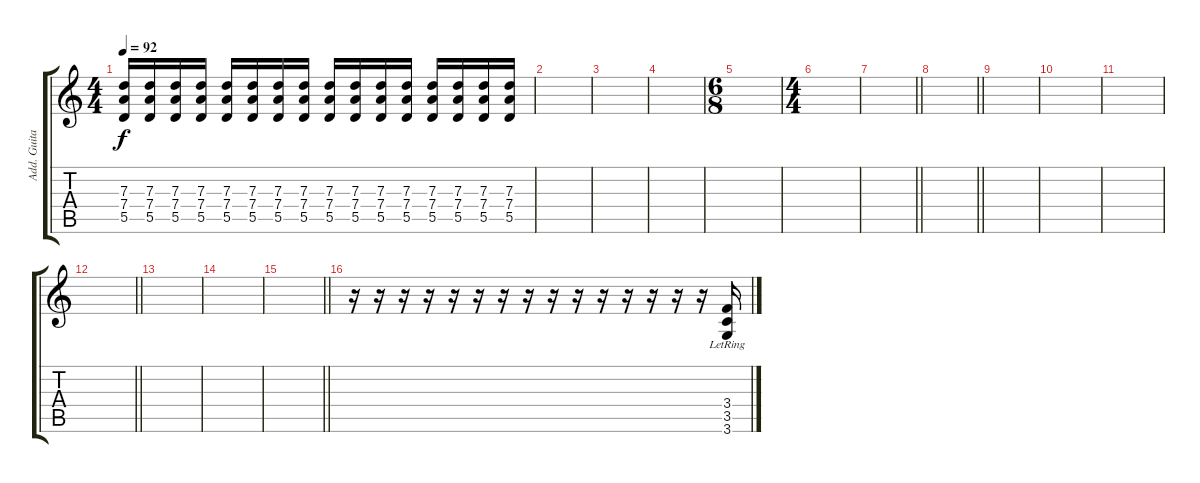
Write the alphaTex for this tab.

\track ("Add. Guitar 1" "Add. Guita") {instrument distortionguitar}
\staff {score tabs}
\tuning (E4 B3 G3 D3 A2 E2) {hide}
\ts (4 4)
\tempo 92
\clef g2
\ks c
(7.3 7.4 5.5).16{dy f} (7.3 7.4 5.5).16 (7.3 7.4 5.5).16 (7.3 7.4 5.5).16 (7.3 7.4 5.5).16 (7.3 7.4 5.5).16 (7.3 7.4 5.5).16 (7.3 7.4 5.5).16 (7.3 7.4 5.5).16 (7.3 7.4 5.5).16 (7.3 7.4 5.5).16 (7.3 7.4 5.5).16 (7.3 7.4 5.5).16 (7.3 7.4 5.5).16 (7.3 7.4 5.5).16 (7.3 7.4 5.5).16 |
|
|
|
\ts (6 8)
|
\ts (4 4)
|
\barLineRight lightlight
|
\barLineRight lightlight
|
|
|
|
\barLineRight lightlight
|
|
|
\barLineRight lightlight
|
r.16 r.16 r.16 r.16 r.16 r.16 r.16 r.16 r.16 r.16 r.16 r.16 r.16 r.16 r.16 (3.4{lr} 3.5 3.6).16
